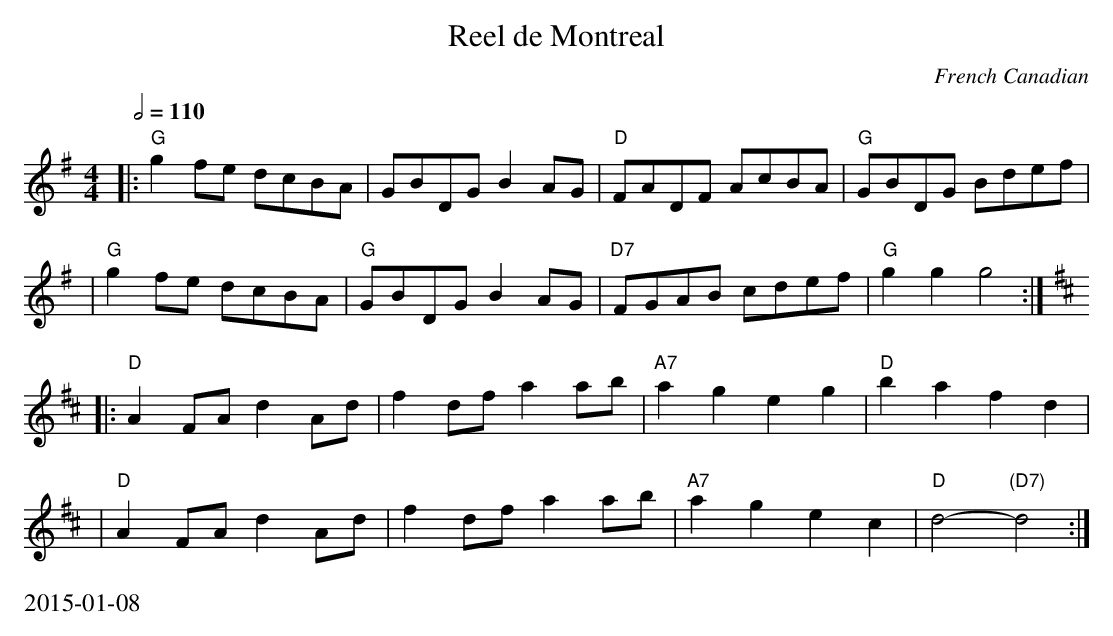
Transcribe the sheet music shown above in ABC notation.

X:1
T:Reel de Montreal
M:4/4
L:1/4
O:French Canadian
K:G
Q:1/2=110
|: "G"gf/2e/2 d/2c/2B/2A/2 | G/2B/2D/2G/2 BA/2G/2 | "D"F/2A/2D/2F/2\
A/2c/2B/2A/2 |  "G"G/2B/2D/2G/2 B/d/e/2f/2 |
| "G"gf/2e/2 d/2c/2B/2A/2 | "G"G/2B/2D/2G/2 BA/2G/2 | "D7"F/2G/2A/2B/2\
c/2d/2e/2f/2 |  "G"gg g2 :|  [K:D]
|: "D"AF/2A/2 dA/2d/2 | fd/2f/2 aa/2b/2 | "A7"ag eg | "D"ba fd |
| "D"AF/2A/2 dA/2d/2 | fd/2f/2 aa/2b/2 | "A7"ag ec | "D"d2- "(D7)"d2 :|
